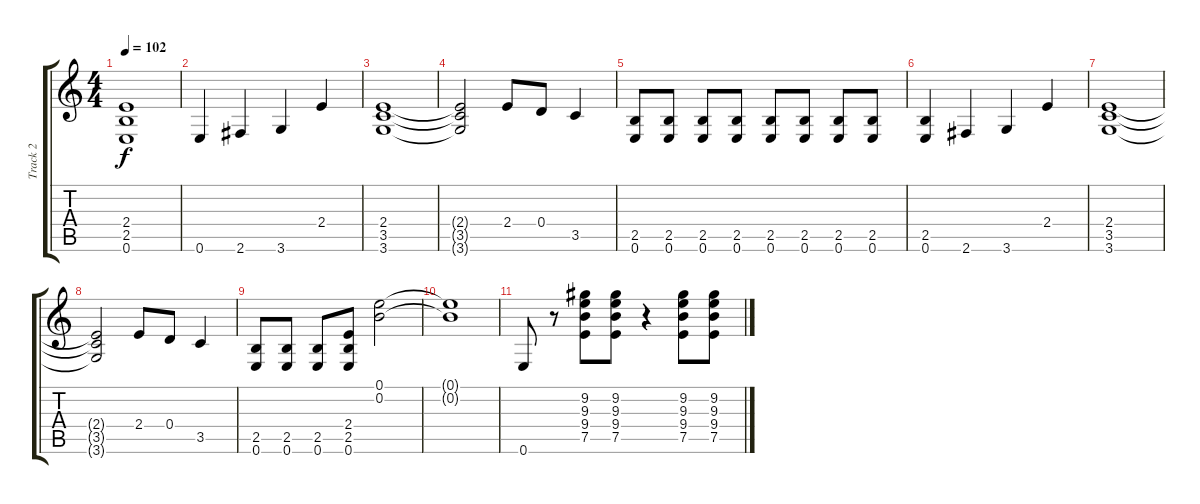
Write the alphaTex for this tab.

\track ("Track 2" "Track 2") {instrument distortionguitar}
\staff {score tabs}
\tuning (E4 B3 G3 D3 A2 E2) {hide}
\ts (4 4)
\tempo 102
\clef g2
\ks c
(2.4 2.5 0.6).1{dy f} |
0.6.4 2.6.4 3.6.4 2.4.4 |
(2.4 3.5 3.6).1 |
(2.4{t} 3.5{t} 3.6{t}).2 2.4.8 0.4.8 3.5.4 |
(2.5 0.6).8 (2.5 0.6).8 (2.5 0.6).8 (2.5 0.6).8 (2.5 0.6).8 (2.5 0.6).8 (2.5 0.6).8 (2.5 0.6).8 |
(2.5 0.6).4 2.6.4 3.6.4 2.4.4 |
(2.4 3.5 3.6).1 |
(2.4{t} 3.5{t} 3.6{t}).2 2.4.8 0.4.8 3.5.4 |
(2.5 0.6).8 (2.5 0.6).8 (2.5 0.6).8 (2.4 2.5 0.6).8 (0.1 0.2).2 |
(0.1{t} 0.2{t}).1 |
0.6.8 r.8 (9.2 9.3 9.4 7.5).8 (9.2 9.3 9.4 7.5).8 r.4 (9.2 9.3 9.4 7.5).8 (9.2 9.3 9.4 7.5).8
